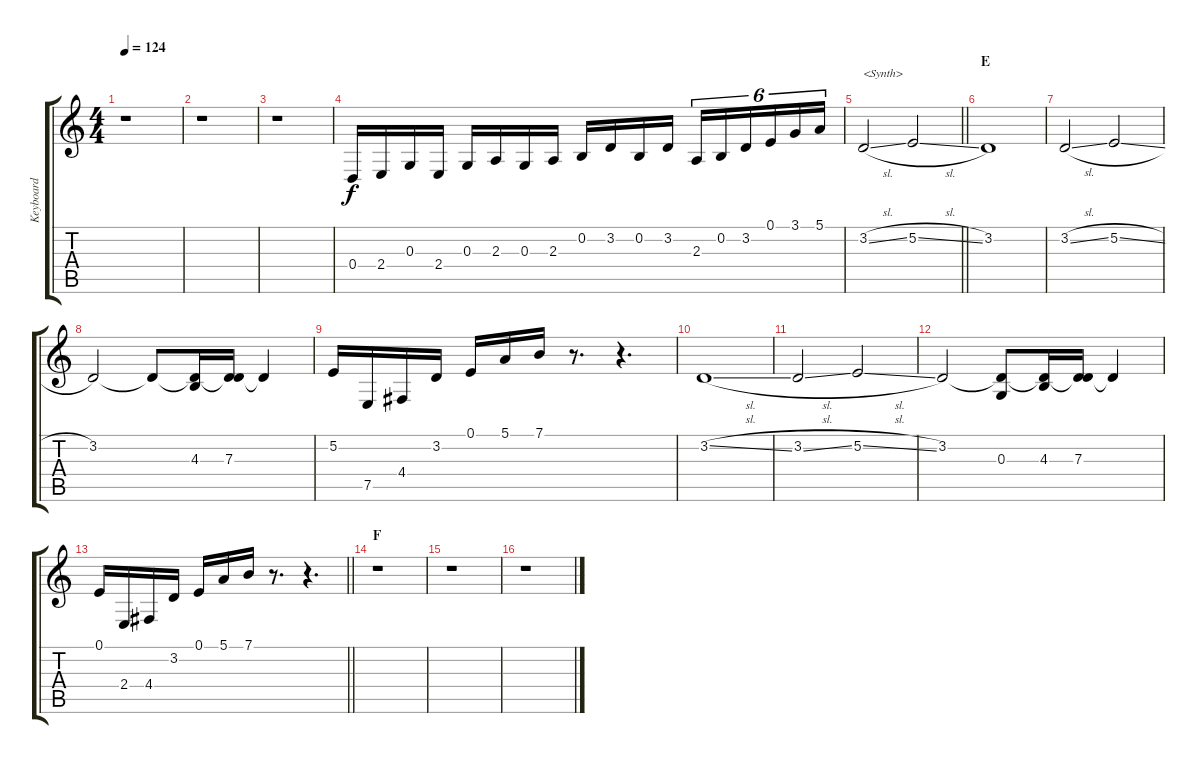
\track ("Keyboard" "Keyboard") {instrument fx7echoes}
\staff {score tabs}
\tuning (E4 B3 G3 D3 A2 D2) {hide}
\ts (4 4)
\tempo 124
\clef g2
\ks c
r.1{dy f} |
r.1 |
r.1 |
0.4.16 2.4.16 0.3.16 2.4.16 0.3.16 2.3.16 0.3.16 2.3.16 0.2.16 3.2.16 0.2.16 3.2.16 2.3.16{tu (6 4)} 0.2.16{tu (6 4)} 3.2.16{tu (6 4)} 0.1.16{tu (6 4)} 3.1.16{tu (6 4)} 5.1.16{tu (6 4)} |
\barLineRight lightlight
3.2{sl}.2{txt "<Synth>" instrument fx7echoes} 5.2{sl}.2 |
\section ("" "E")
3.2.1 |
3.2{sl}.2 5.2{sl}.2 |
3.2.2 3.2{t}.8 (3.2{t} 4.3).16 (3.2{t} 7.3).16 3.2{t}.4 |
5.2.16{instrument electricgrandpiano} 7.5.16 4.4.16 3.2.16 0.1.16 5.1.16 7.1.16 r.8{d} r.4{d} |
3.2{sl}.1{instrument fx7echoes} |
3.2{sl}.2 5.2{sl}.2 |
3.2.2 (3.2{t} 0.3).8 (3.2{t} 4.3).16 (3.2{t} 7.3).16 3.2{t}.4 |
\barLineRight lightlight
0.1.16{instrument electricgrandpiano} 2.4.16 4.4.16 3.2.16 0.1.16 5.1.16 7.1.16 r.8{d} r.4{d} |
\section ("" "F")
r.1 |
r.1 |
r.1
